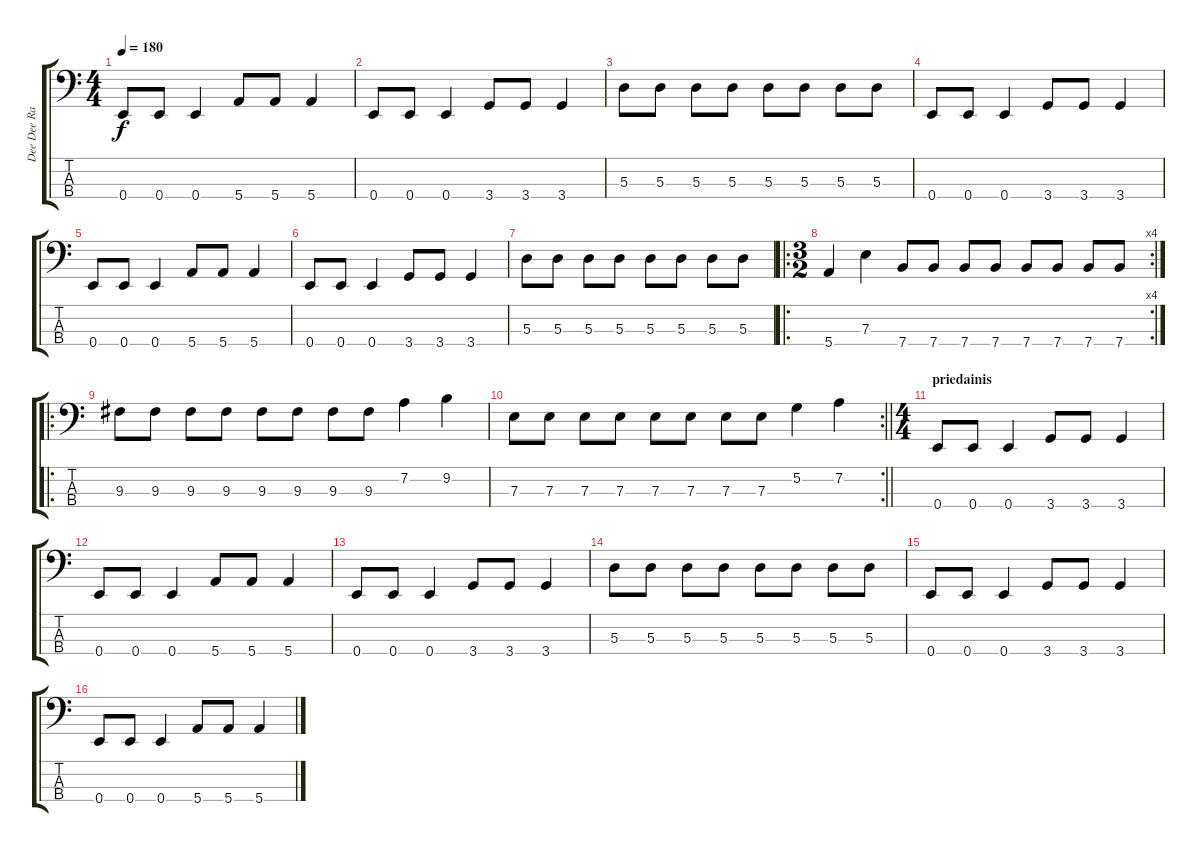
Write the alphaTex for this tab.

\track ("Dee Dee Ramone" "Dee Dee Ra") {instrument electricbasspick}
\staff {score tabs}
\tuning (G2 D2 A1 E1) {hide}
\ts (4 4)
\tempo 180
\clef f4
\ks c
0.4.8{dy f} 0.4.8 0.4.4 5.4.8 5.4.8 5.4.4 |
0.4.8 0.4.8 0.4.4 3.4.8 3.4.8 3.4.4 |
5.3.8 5.3.8 5.3.8 5.3.8 5.3.8 5.3.8 5.3.8 5.3.8 |
0.4.8 0.4.8 0.4.4 3.4.8 3.4.8 3.4.4 |
0.4.8 0.4.8 0.4.4 5.4.8 5.4.8 5.4.4 |
0.4.8 0.4.8 0.4.4 3.4.8 3.4.8 3.4.4 |
5.3.8 5.3.8 5.3.8 5.3.8 5.3.8 5.3.8 5.3.8 5.3.8 |
\ro
\rc 4
\ts (3 2)
5.4.4 7.3.4 7.4.8 7.4.8 7.4.8 7.4.8 7.4.8 7.4.8 7.4.8 7.4.8 |
\ro
9.3.8 9.3.8 9.3.8 9.3.8 9.3.8 9.3.8 9.3.8 9.3.8 7.2.4 9.2.4 |
\rc 2
\barLineRight lightlight
7.3.8 7.3.8 7.3.8 7.3.8 7.3.8 7.3.8 7.3.8 7.3.8 5.2.4 7.2.4 |
\ts (4 4)
\section ("" "priedainis")
0.4.8 0.4.8 0.4.4 3.4.8 3.4.8 3.4.4 |
0.4.8 0.4.8 0.4.4 5.4.8 5.4.8 5.4.4 |
0.4.8 0.4.8 0.4.4 3.4.8 3.4.8 3.4.4 |
5.3.8 5.3.8 5.3.8 5.3.8 5.3.8 5.3.8 5.3.8 5.3.8 |
0.4.8 0.4.8 0.4.4 3.4.8 3.4.8 3.4.4 |
0.4.8 0.4.8 0.4.4 5.4.8 5.4.8 5.4.4
